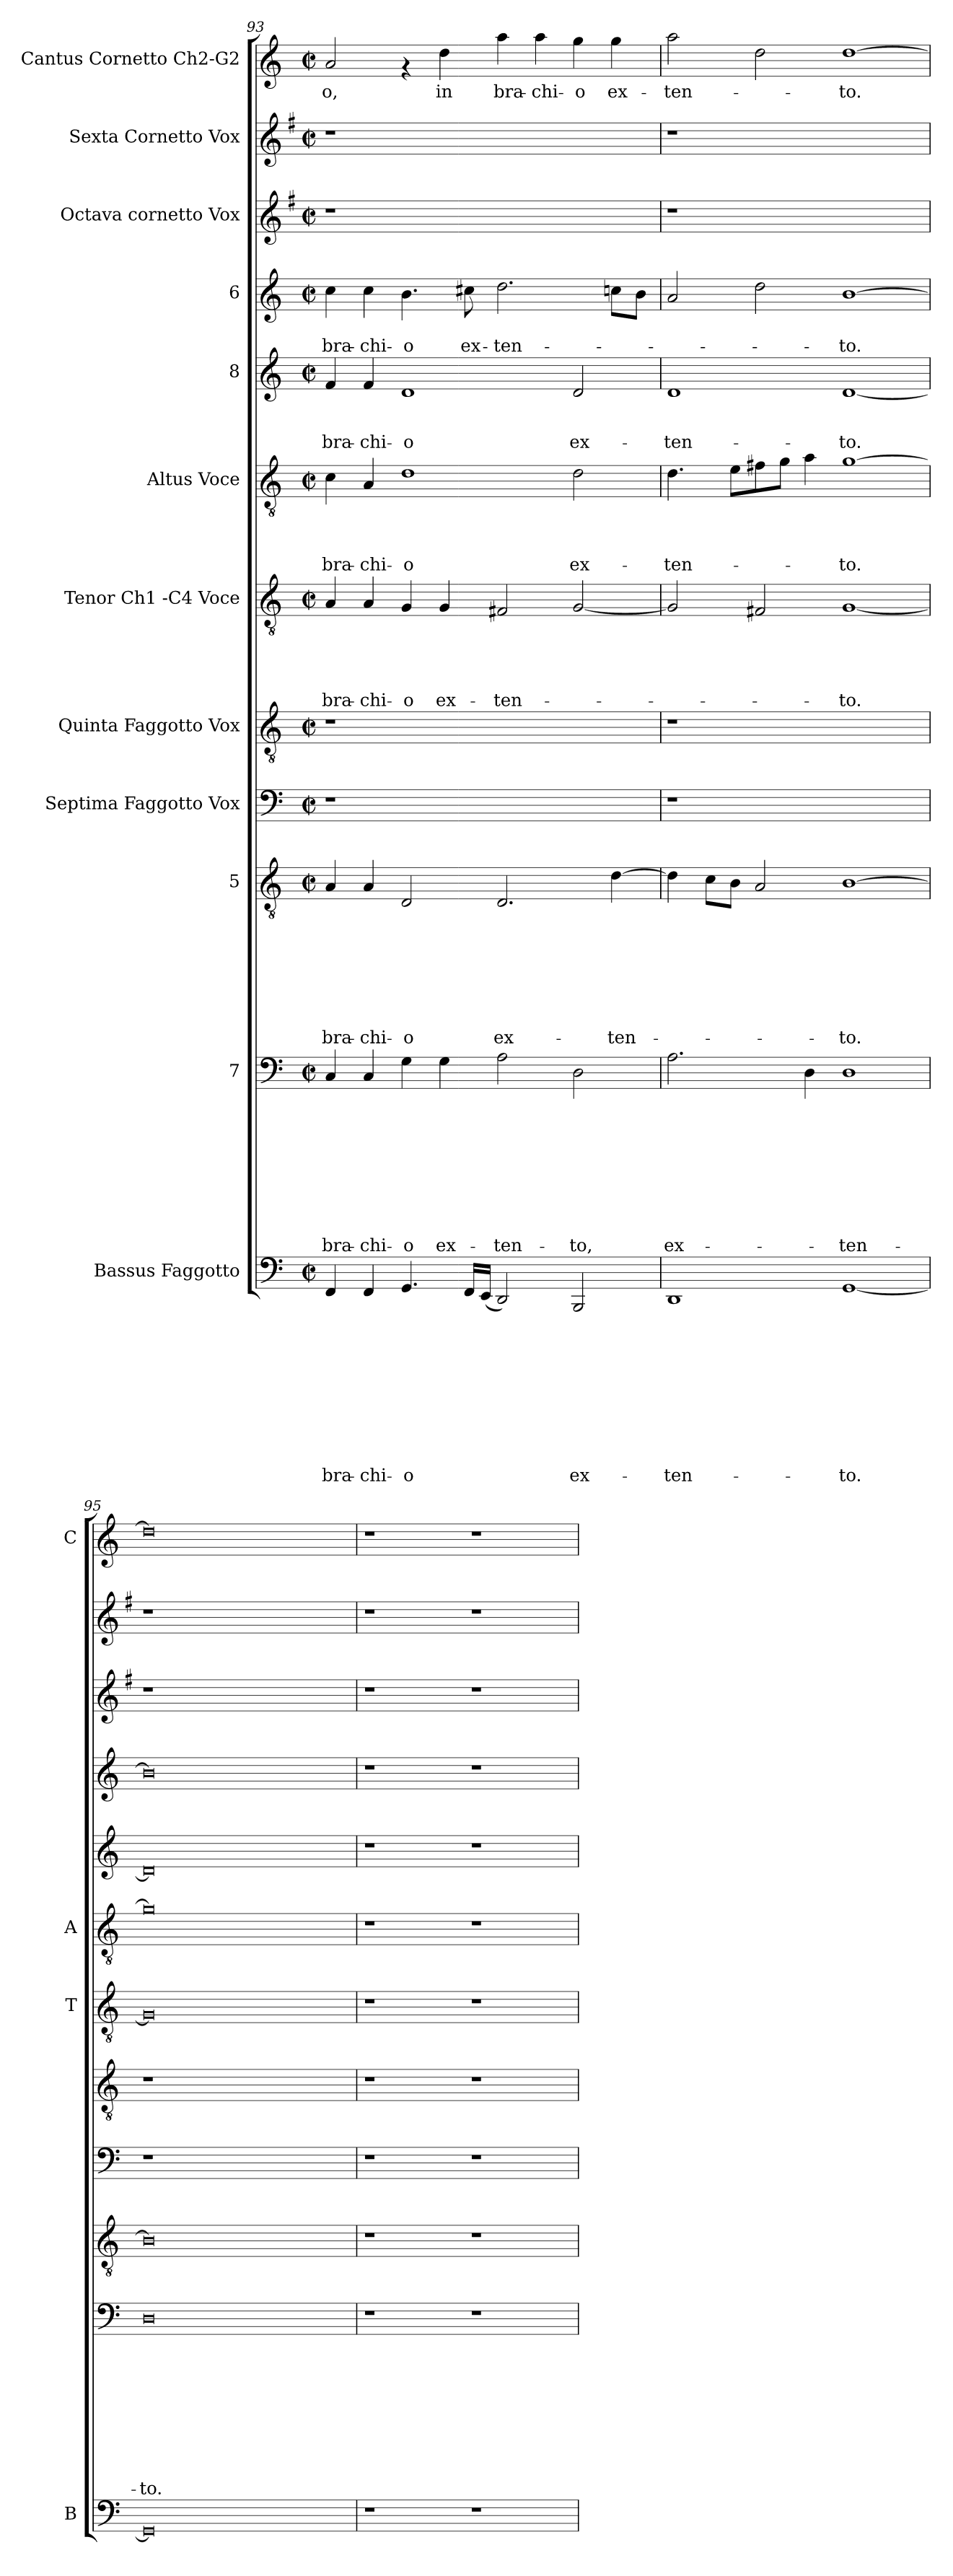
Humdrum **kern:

**kern	**text	**text	**text	**text	**text	**text	**text	**text	**text	**text	**kern	**text	**text	**text	**text	**text	**text	**text	**text	**text	**kern	**text	**text	**text	**text	**text	**text	**text	**text	**kern	**kern	**kern	**text	**text	**text	**text	**text	**kern	**text	**text	**text	**text	**kern	**text	**text	**text	**kern	**text	**text	**kern	**kern	**kern	**text
*part12	*part12	*part12	*part12	*part12	*part12	*part12	*part12	*part12	*part12	*part12	*part11	*part11	*part11	*part11	*part11	*part11	*part11	*part11	*part11	*part11	*part10	*part10	*part10	*part10	*part10	*part10	*part10	*part10	*part10	*part9	*part8	*part7	*part7	*part7	*part7	*part7	*part7	*part6	*part6	*part6	*part6	*part6	*part5	*part5	*part5	*part5	*part4	*part4	*part4	*part3	*part2	*part1	*part1
*staff12	*staff12	*staff12	*staff12	*staff12	*staff12	*staff12	*staff12	*staff12	*staff12	*staff12	*staff11	*staff11	*staff11	*staff11	*staff11	*staff11	*staff11	*staff11	*staff11	*staff11	*staff10	*staff10	*staff10	*staff10	*staff10	*staff10	*staff10	*staff10	*staff10	*staff9	*staff8	*staff7	*staff7	*staff7	*staff7	*staff7	*staff7	*staff6	*staff6	*staff6	*staff6	*staff6	*staff5	*staff5	*staff5	*staff5	*staff4	*staff4	*staff4	*staff3	*staff2	*staff1	*staff1
*I"Bassus Faggotto	*	*	*	*	*	*	*	*	*	*	*I"7	*	*	*	*	*	*	*	*	*	*I"5	*	*	*	*	*	*	*	*	*I"Septima Faggotto Vox	*I"Quinta Faggotto Vox	*I"Tenor Ch1 -C4 Voce	*	*	*	*	*	*I"Altus Voce	*	*	*	*	*I"8	*	*	*	*I"6	*	*	*I"Octava cornetto Vox	*I"Sexta Cornetto Vox	*I"Cantus Cornetto Ch2-G2	*
*I'B	*	*	*	*	*	*	*	*	*	*	*	*	*	*	*	*	*	*	*	*	*	*	*	*	*	*	*	*	*	*	*	*I'T	*	*	*	*	*	*I'A	*	*	*	*	*	*	*	*	*	*	*	*	*	*I'C	*
*clefF4	*	*	*	*	*	*	*	*	*	*	*clefF4	*	*	*	*	*	*	*	*	*	*clefGv2	*	*	*	*	*	*	*	*	*clefF4	*clefGv2	*clefGv2	*	*	*	*	*	*clefGv2	*	*	*	*	*clefG2	*	*	*	*clefG2	*	*	*clefG2	*clefG2	*clefG2	*
*	*	*	*	*	*	*	*	*	*	*	*	*	*	*	*	*	*	*	*	*	*	*	*	*	*	*	*	*	*	*	*	*	*	*	*	*	*	*	*	*	*	*	*	*	*	*	*	*	*	*ITrd4c7	*ITrd4c7	*	*
*k[]	*	*	*	*	*	*	*	*	*	*	*k[]	*	*	*	*	*	*	*	*	*	*k[]	*	*	*	*	*	*	*	*	*k[]	*k[]	*k[]	*	*	*	*	*	*k[]	*	*	*	*	*k[]	*	*	*	*k[]	*	*	*k[]	*k[]	*k[]	*
*C:	*	*	*	*	*	*	*	*	*	*	*C:	*	*	*	*	*	*	*	*	*	*C:	*	*	*	*	*	*	*	*	*C:	*C:	*C:	*	*	*	*	*	*C:	*	*	*	*	*C:	*	*	*	*C:	*	*	*C:	*C:	*C:	*
*M2/2	*	*	*	*	*	*	*	*	*	*	*M2/2	*	*	*	*	*	*	*	*	*	*M2/2	*	*	*	*	*	*	*	*	*M2/2	*M2/2	*M2/2	*	*	*	*	*	*M2/2	*	*	*	*	*M2/2	*	*	*	*M2/2	*	*	*M2/2	*M2/2	*M2/2	*
*met(c|)	*	*	*	*	*	*	*	*	*	*	*met(c|)	*	*	*	*	*	*	*	*	*	*met(c|)	*	*	*	*	*	*	*	*	*met(c|)	*met(c|)	*met(c|)	*	*	*	*	*	*met(c|)	*	*	*	*	*met(c|)	*	*	*	*met(c|)	*	*	*met(c|)	*met(c|)	*met(c|)	*
=93	=93	=93	=93	=93	=93	=93	=93	=93	=93	=93	=93	=93	=93	=93	=93	=93	=93	=93	=93	=93	=93	=93	=93	=93	=93	=93	=93	=93	=93	=93	=93	=93	=93	=93	=93	=93	=93	=93	=93	=93	=93	=93	=93	=93	=93	=93	=93	=93	=93	=93	=93	=93	=93
!	!	!	!	!	!	!	!	!	!	!LO:LY:b:rj	!	!	!	!	!	!	!	!	!	!LO:LY:b:rj	!	!	!	!	!	!	!	!	!LO:LY:b	!	!	!	!	!	!	!	!LO:LY:b	!	!	!	!	!LO:LY:b	!	!	!	!LO:LY:b	!	!	!LO:LY:b	!	!	!	!LO:LY:b
4FF/	.	.	.	.	.	.	.	.	.	bra-	4C/	.	.	.	.	.	.	.	.	bra-	4A/	.	.	.	.	.	.	.	bra-	1r	1r	4A/	.	.	.	.	bra-	4c\	.	.	.	bra-	4f/	.	.	bra-	4cc\	.	bra-	1r	1r	2a/	-o,
!	!	!	!	!	!	!	!	!	!	!LO:LY:b:rj	!	!	!	!	!	!	!	!	!	!LO:LY:b:rj	!	!	!	!	!	!	!	!	!LO:LY:b	!	!	!	!	!	!	!	!LO:LY:b	!	!	!	!	!LO:LY:b	!	!	!	!LO:LY:b	!	!	!LO:LY:b	!	!	!	!
4FF/	.	.	.	.	.	.	.	.	.	-chi-	4C/	.	.	.	.	.	.	.	.	-chi-	4A/	.	.	.	.	.	.	.	-chi-	.	.	4A/	.	.	.	.	-chi-	4A/	.	.	.	-chi-	4f/	.	.	-chi-	4cc\	.	-chi-	.	.	.	.
!	!	!	!	!	!	!	!	!	!	!LO:LY:b:rj	!	!	!	!	!	!	!	!	!	!LO:LY:b:rj	!	!	!	!	!	!	!	!	!LO:LY:b	!	!	!	!	!	!	!	!LO:LY:b	!	!	!	!	!LO:LY:b	!	!	!	!LO:LY:b	!	!	!LO:LY:b	!	!	!	!
4.GG/	.	.	.	.	.	.	.	.	.	-o	4G\	.	.	.	.	.	.	.	.	-o	2D/	.	.	.	.	.	.	.	-o	.	.	4G/	.	.	.	.	-o	1d	.	.	.	-o	1d	.	.	-o	4.b\	.	-o	.	.	4rf	.
!	!	!	!	!	!	!	!	!	!	!	!	!	!	!	!	!	!	!	!	!LO:LY:b:rj	!	!	!	!	!	!	!	!	!	!	!	!	!	!	!	!	!LO:LY:b	!	!	!	!	!	!	!	!	!	!	!	!	!	!	!	!LO:LY:b
.	.	.	.	.	.	.	.	.	.	.	4G\	.	.	.	.	.	.	.	.	ex-	.	.	.	.	.	.	.	.	.	.	.	4G/	.	.	.	.	ex-	.	.	.	.	.	.	.	.	.	.	.	.	.	.	4dd\	in
!	!	!	!	!	!	!	!	!	!	!	!	!	!	!	!	!	!	!	!	!	!	!	!	!	!	!	!	!	!	!	!	!	!	!	!	!	!	!	!	!	!	!	!	!	!	!	!	!	!LO:LY:b	!	!	!	!
16FF/LL	.	.	.	.	.	.	.	.	.	.	.	.	.	.	.	.	.	.	.	.	.	.	.	.	.	.	.	.	.	.	.	.	.	.	.	.	.	.	.	.	.	.	.	.	.	.	8cc#X\	.	ex-	.	.	.	.
(16EE/JJ	.	.	.	.	.	.	.	.	.	.	.	.	.	.	.	.	.	.	.	.	.	.	.	.	.	.	.	.	.	.	.	.	.	.	.	.	.	.	.	.	.	.	.	.	.	.	.	.	.	.	.	.	.
!	!	!	!	!	!	!	!	!	!	!	!	!	!	!	!	!	!	!	!	!LO:LY:b:rj	!	!	!	!	!	!	!	!	!LO:LY:b	!	!	!	!	!	!	!	!LO:LY:b	!	!	!	!	!	!	!	!	!	!	!	!LO:LY:b	!	!	!	!LO:LY:b
2DD/)	.	.	.	.	.	.	.	.	.	.	2A\	.	.	.	.	.	.	.	.	-ten-	2.D/	.	.	.	.	.	.	.	ex-	1ryy	1ryy	2F#X/	.	.	.	.	-ten-	.	.	.	.	.	.	.	.	.	2.dd\	.	-ten-	1ryy	1ryy	4aa\	bra-
!	!	!	!	!	!	!	!	!	!	!	!	!	!	!	!	!	!	!	!	!	!	!	!	!	!	!	!	!	!	!	!	!	!	!	!	!	!	!	!	!	!	!	!	!	!	!	!	!	!	!	!	!	!LO:LY:b
.	.	.	.	.	.	.	.	.	.	.	.	.	.	.	.	.	.	.	.	.	.	.	.	.	.	.	.	.	.	.	.	.	.	.	.	.	.	.	.	.	.	.	.	.	.	.	.	.	.	.	.	4aa\	-chi-
!	!	!	!	!	!	!	!	!	!	!LO:LY:b:rj	!	!	!	!	!	!	!	!	!	!LO:LY:b:rj	!	!	!	!	!	!	!	!	!	!	!	!	!	!	!	!	!	!	!	!	!	!LO:LY:b	!	!	!	!LO:LY:b	!	!	!	!	!	!	!LO:LY:b
2BBB/	.	.	.	.	.	.	.	.	.	ex-	2D\	.	.	.	.	.	.	.	.	-to,	.	.	.	.	.	.	.	.	.	.	.	[<2G/	.	.	.	.	.	2d\	.	.	.	ex-	2d/	.	.	ex-	.	.	.	.	.	4gg\	-o
!	!	!	!	!	!	!	!	!	!	!	!	!	!	!	!	!	!	!	!	!	!	!	!	!	!	!	!	!	!LO:LY:b	!	!	!	!	!	!	!	!	!	!	!	!	!	!	!	!	!	!	!	!	!	!	!	!LO:LY:b
.	.	.	.	.	.	.	.	.	.	.	.	.	.	.	.	.	.	.	.	.	[>4d\	.	.	.	.	.	.	.	-ten-	.	.	.	.	.	.	.	.	.	.	.	.	.	.	.	.	.	8ccn\L	.	.	.	.	4gg\	ex-
.	.	.	.	.	.	.	.	.	.	.	.	.	.	.	.	.	.	.	.	.	.	.	.	.	.	.	.	.	.	.	.	.	.	.	.	.	.	.	.	.	.	.	.	.	.	.	8b\J	.	.	.	.	.	.
=94	=94	=94	=94	=94	=94	=94	=94	=94	=94	=94	=94	=94	=94	=94	=94	=94	=94	=94	=94	=94	=94	=94	=94	=94	=94	=94	=94	=94	=94	=94	=94	=94	=94	=94	=94	=94	=94	=94	=94	=94	=94	=94	=94	=94	=94	=94	=94	=94	=94	=94	=94	=94	=94
!	!	!	!	!	!	!	!	!	!	!LO:LY:b:rj	!	!	!	!	!	!	!	!	!	!LO:LY:b:rj	!	!	!	!	!	!	!	!	!	!	!	!	!	!	!	!	!	!	!	!	!	!LO:LY:b	!	!	!	!LO:LY:b	!	!	!	!	!	!	!LO:LY:b
1DD	.	.	.	.	.	.	.	.	.	-ten-	2.A\	.	.	.	.	.	.	.	.	ex-	4d\]	.	.	.	.	.	.	.	.	1r	1r	2G/]	.	.	.	.	.	4.d\	.	.	.	-ten-	1d	.	.	-ten-	2a/	.	.	1r	1r	2aa\	-ten-
.	.	.	.	.	.	.	.	.	.	.	.	.	.	.	.	.	.	.	.	.	8c\L	.	.	.	.	.	.	.	.	.	.	.	.	.	.	.	.	.	.	.	.	.	.	.	.	.	.	.	.	.	.	.	.
.	.	.	.	.	.	.	.	.	.	.	.	.	.	.	.	.	.	.	.	.	8B\J	.	.	.	.	.	.	.	.	.	.	.	.	.	.	.	.	8e\L	.	.	.	.	.	.	.	.	.	.	.	.	.	.	.
.	.	.	.	.	.	.	.	.	.	.	.	.	.	.	.	.	.	.	.	.	2A/	.	.	.	.	.	.	.	.	.	.	2F#X/	.	.	.	.	.	8f#X\	.	.	.	.	.	.	.	.	2dd\	.	.	.	.	2dd\	.
.	.	.	.	.	.	.	.	.	.	.	.	.	.	.	.	.	.	.	.	.	.	.	.	.	.	.	.	.	.	.	.	.	.	.	.	.	.	8g\J	.	.	.	.	.	.	.	.	.	.	.	.	.	.	.
.	.	.	.	.	.	.	.	.	.	.	4D\	.	.	.	.	.	.	.	.	.	.	.	.	.	.	.	.	.	.	.	.	.	.	.	.	.	.	4a\	.	.	.	.	.	.	.	.	.	.	.	.	.	.	.
!	!	!	!	!	!	!	!	!	!	!LO:LY:b:rj	!	!	!	!	!	!	!	!	!	!LO:LY:b:rj	!	!	!	!	!	!	!	!	!LO:LY:b	!	!	!	!	!	!	!	!LO:LY:b	!	!	!	!	!LO:LY:b	!	!	!	!LO:LY:b	!	!	!LO:LY:b	!	!	!	!LO:LY:b
[<1GG	.	.	.	.	.	.	.	.	.	-to.	1D	.	.	.	.	.	.	.	.	-ten-	[>1B	.	.	.	.	.	.	.	-to.	1ryy	1ryy	[<1G	.	.	.	.	-to.	[>1g	.	.	.	-to.	[<1d	.	.	-to.	[>1b	.	-to.	1ryy	1ryy	[>1dd	-to.
=95	=95	=95	=95	=95	=95	=95	=95	=95	=95	=95	=95	=95	=95	=95	=95	=95	=95	=95	=95	=95	=95	=95	=95	=95	=95	=95	=95	=95	=95	=95	=95	=95	=95	=95	=95	=95	=95	=95	=95	=95	=95	=95	=95	=95	=95	=95	=95	=95	=95	=95	=95	=95	=95
!	!	!	!	!	!	!	!	!	!	!	!	!	!	!	!	!	!	!	!	!LO:LY:b:rj	!	!	!	!	!	!	!	!	!	!	!	!	!	!	!	!	!	!	!	!	!	!	!	!	!	!	!	!	!	!	!	!	!
0GG]	.	.	.	.	.	.	.	.	.	.	0D	.	.	.	.	.	.	.	.	-to.	0B]	.	.	.	.	.	.	.	.	1r	1r	0G]	.	.	.	.	.	0g]	.	.	.	.	0d]	.	.	.	0b]	.	.	1r	1r	0dd]	.
.	.	.	.	.	.	.	.	.	.	.	.	.	.	.	.	.	.	.	.	.	.	.	.	.	.	.	.	.	.	1ryy	1ryy	.	.	.	.	.	.	.	.	.	.	.	.	.	.	.	.	.	.	1ryy	1ryy	.	.
!!LO:PB:g=z
=96!	=96!	=96!	=96!	=96!	=96!	=96!	=96!	=96!	=96!	=96!	=96!	=96!	=96!	=96!	=96!	=96!	=96!	=96!	=96!	=96!	=96!	=96!	=96!	=96!	=96!	=96!	=96!	=96!	=96!	=96!	=96!	=96!	=96!	=96!	=96!	=96!	=96!	=96!	=96!	=96!	=96!	=96!	=96!	=96!	=96!	=96!	=96!	=96!	=96!	=96!	=96!	=96!	=96!
1r	.	.	.	.	.	.	.	.	.	.	1r	.	.	.	.	.	.	.	.	.	1r	.	.	.	.	.	.	.	.	1r	1r	1r	.	.	.	.	.	1r	.	.	.	.	1r	.	.	.	1r	.	.	1r	1r	1r	.
1r	.	.	.	.	.	.	.	.	.	.	1r	.	.	.	.	.	.	.	.	.	1r	.	.	.	.	.	.	.	.	1r	1r	1r	.	.	.	.	.	1r	.	.	.	.	1r	.	.	.	1r	.	.	1r	1r	1r	.
=	=	=	=	=	=	=	=	=	=	=	=	=	=	=	=	=	=	=	=	=	=	=	=	=	=	=	=	=	=	=	=	=	=	=	=	=	=	=	=	=	=	=	=	=	=	=	=	=	=	=	=	=	=
*-	*-	*-	*-	*-	*-	*-	*-	*-	*-	*-	*-	*-	*-	*-	*-	*-	*-	*-	*-	*-	*-	*-	*-	*-	*-	*-	*-	*-	*-	*-	*-	*-	*-	*-	*-	*-	*-	*-	*-	*-	*-	*-	*-	*-	*-	*-	*-	*-	*-	*-	*-	*-	*-
